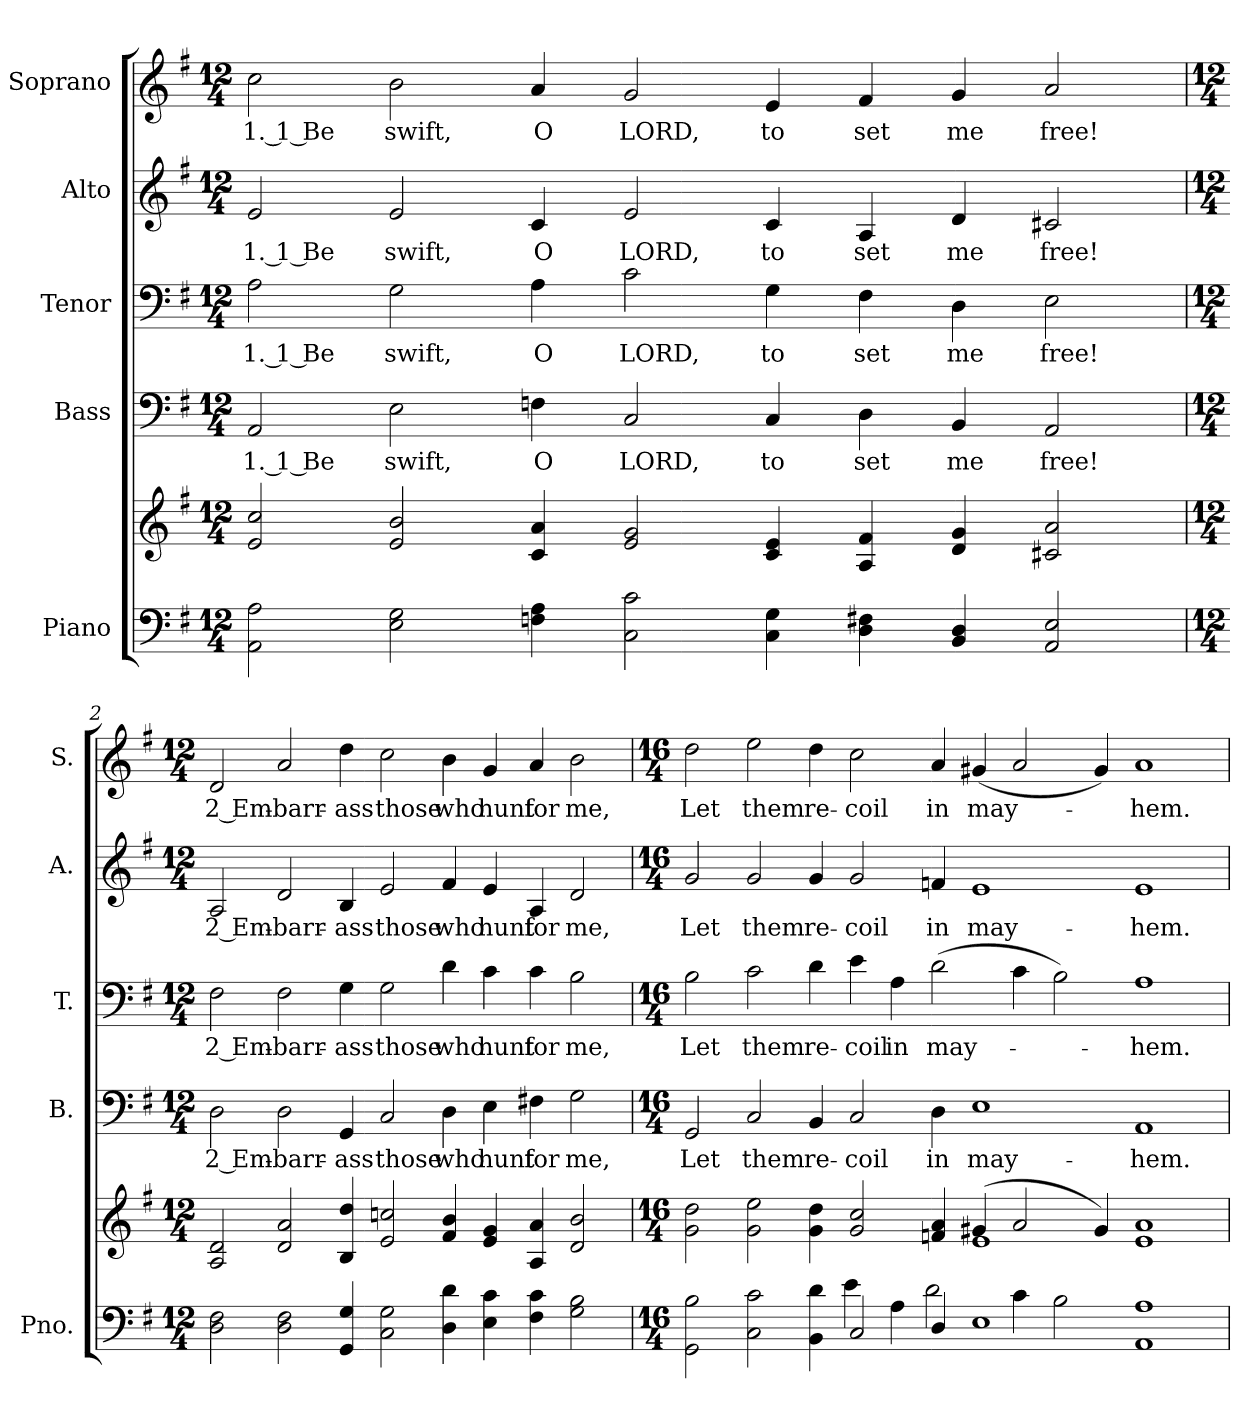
**kern	**kern	**kern	**text	**kern	**text	**kern	**text	**kern	**text
*part5	*part5	*part4	*part4	*part3	*part3	*part2	*part2	*part1	*part1
*staff6	*staff5	*staff4	*staff4	*staff3	*staff3	*staff2	*staff2	*staff1	*staff1
*I"Piano	*	*I"Bass	*	*I"Tenor	*	*I"Alto	*	*I"Soprano	*
*I'Pno.	*	*I'B.	*	*I'T.	*	*I'A.	*	*I'S.	*
!!LO:PB:g=z
*clefF4	*clefG2	*clefF4	*	*clefF4	*	*clefG2	*	*clefG2	*
*k[f#]	*k[f#]	*k[f#]	*	*k[f#]	*	*k[f#]	*	*k[f#]	*
*G:	*G:	*G:	*	*G:	*	*G:	*	*G:	*
*M12/4	*M12/4	*M12/4	*	*M12/4	*	*M12/4	*	*M12/4	*
*MM180	*MM180	*MM180	*	*MM180	*	*MM180	*	*MM180	*
=1	=1	=1	=1	=1	=1	=1	=1	=1	=1
!	!	!	!LO:LY:b:color=#000000	!	!	!	!	!	!
!	!	!	!	!	!LO:LY:b:color=#000000	!	!	!	!
!	!	!	!	!	!	!	!LO:LY:b:color=#000000	!	!
!	!	!	!	!	!	!	!	!	!LO:LY:b:color=#000000
2AAi\ 2Ai	2ei/ 2cci	2AAi/	1. 1 Be	2Ai\	1. 1 Be	2ei/	1. 1 Be	2cci\	1. 1 Be
!	!	!	!LO:LY:b:color=#000000	!	!	!	!	!	!
!	!	!	!	!	!LO:LY:b:color=#000000	!	!	!	!
!	!	!	!	!	!	!	!LO:LY:b:color=#000000	!	!
!	!	!	!	!	!	!	!	!	!LO:LY:b:color=#000000
2Ei\ 2Gi	2ei/ 2bi	2Ei\	swift,	2Gi\	swift,	2ei/	swift,	2bi\	swift,
!	!	!	!LO:LY:b:color=#000000	!	!	!	!	!	!
!	!	!	!	!	!LO:LY:b:color=#000000	!	!	!	!
!	!	!	!	!	!	!	!LO:LY:b:color=#000000	!	!
!	!	!	!	!	!	!	!	!	!LO:LY:b:color=#000000
4Fni\ 4Ai	4ci/ 4ai	4Fni\	O	4Ai\	O	4ci/	O	4ai/	O
!	!	!	!LO:LY:b:color=#000000	!	!	!	!	!	!
!	!	!	!	!	!LO:LY:b:color=#000000	!	!	!	!
!	!	!	!	!	!	!	!LO:LY:b:color=#000000	!	!
!	!	!	!	!	!	!	!	!	!LO:LY:b:color=#000000
2Ci\ 2ci	2ei/ 2gi	2Ci/	LORD,	2ci\	LORD,	2ei/	LORD,	2gi/	LORD,
!	!	!	!LO:LY:b:color=#000000	!	!	!	!	!	!
!	!	!	!	!	!LO:LY:b:color=#000000	!	!	!	!
!	!	!	!	!	!	!	!LO:LY:b:color=#000000	!	!
!	!	!	!	!	!	!	!	!	!LO:LY:b:color=#000000
4Ci\ 4Gi	4ci/ 4ei	4Ci/	to	4Gi\	to	4ci/	to	4ei/	to
!	!	!	!LO:LY:b:color=#000000	!	!	!	!	!	!
!	!	!	!	!	!LO:LY:b:color=#000000	!	!	!	!
!	!	!	!	!	!	!	!LO:LY:b:color=#000000	!	!
!	!	!	!	!	!	!	!	!	!LO:LY:b:color=#000000
4Di\ 4F#Xi	4Ai/ 4f#i	4Di\	set	4F#i\	set	4Ai/	set	4f#i/	set
!	!	!	!LO:LY:b:color=#000000	!	!	!	!	!	!
!	!	!	!	!	!LO:LY:b:color=#000000	!	!	!	!
!	!	!	!	!	!	!	!LO:LY:b:color=#000000	!	!
!	!	!	!	!	!	!	!	!	!LO:LY:b:color=#000000
4BBi/ 4Di	4di/ 4gi	4BBi/	me	4Di\	me	4di/	me	4gi/	me
!	!	!	!LO:LY:b:color=#000000	!	!	!	!	!	!
!	!	!	!	!	!LO:LY:b:color=#000000	!	!	!	!
!	!	!	!	!	!	!	!LO:LY:b:color=#000000	!	!
!	!	!	!	!	!	!	!	!	!LO:LY:b:color=#000000
2AAi/ 2Ei	2c#Xi/ 2ai	2AAi/	free!	2Ei\	free!	2c#Xi/	free!	2ai/	free!
=2	=2	=2	=2	=2	=2	=2	=2	=2	=2
*M12/4	*M12/4	*M12/4	*	*M12/4	*	*M12/4	*	*M12/4	*
!	!	!	!LO:LY:b:color=#000000	!	!	!	!	!	!
!	!	!	!	!	!LO:LY:b:color=#000000	!	!	!	!
!	!	!	!	!	!	!	!LO:LY:b:color=#000000	!	!
!	!	!	!	!	!	!	!	!	!LO:LY:b:color=#000000
2Di\ 2F#i	2Ai/ 2di	2Di\	2 Em-	2F#i\	2 Em-	2Ai/	2 Em-	2di/	2 Em-
!	!	!	!LO:LY:b:color=#000000	!	!	!	!	!	!
!	!	!	!	!	!LO:LY:b:color=#000000	!	!	!	!
!	!	!	!	!	!	!	!LO:LY:b:color=#000000	!	!
!	!	!	!	!	!	!	!	!	!LO:LY:b:color=#000000
2Di\ 2F#i	2di/ 2ai	2Di\	-barr-	2F#i\	-barr-	2di/	-barr-	2ai/	-barr-
!	!	!	!LO:LY:b:color=#000000	!	!	!	!	!	!
!	!	!	!	!	!LO:LY:b:color=#000000	!	!	!	!
!	!	!	!	!	!	!	!LO:LY:b:color=#000000	!	!
!	!	!	!	!	!	!	!	!	!LO:LY:b:color=#000000
4GGi/ 4Gi	4Bi/ 4ddi	4GGi/	-ass	4Gi\	-ass	4Bi/	-ass	4ddi\	-ass
!	!	!	!LO:LY:b:color=#000000	!	!	!	!	!	!
!	!	!	!	!	!LO:LY:b:color=#000000	!	!	!	!
!	!	!	!	!	!	!	!LO:LY:b:color=#000000	!	!
!	!	!	!	!	!	!	!	!	!LO:LY:b:color=#000000
2Ci\ 2Gi	2ei/ 2ccni	2Ci/	those	2Gi\	those	2ei/	those	2cci\	those
!	!	!	!LO:LY:b:color=#000000	!	!	!	!	!	!
!	!	!	!	!	!LO:LY:b:color=#000000	!	!	!	!
!	!	!	!	!	!	!	!LO:LY:b:color=#000000	!	!
!	!	!	!	!	!	!	!	!	!LO:LY:b:color=#000000
4Di\ 4di	4f#i/ 4bi	4Di\	who	4di\	who	4f#i/	who	4bi\	who
!	!	!	!LO:LY:b:color=#000000	!	!	!	!	!	!
!	!	!	!	!	!LO:LY:b:color=#000000	!	!	!	!
!	!	!	!	!	!	!	!LO:LY:b:color=#000000	!	!
!	!	!	!	!	!	!	!	!	!LO:LY:b:color=#000000
4Ei\ 4ci	4ei/ 4gi	4Ei\	hunt	4ci\	hunt	4ei/	hunt	4gi/	hunt
!	!	!	!LO:LY:b:color=#000000	!	!	!	!	!	!
!	!	!	!	!	!LO:LY:b:color=#000000	!	!	!	!
!	!	!	!	!	!	!	!LO:LY:b:color=#000000	!	!
!	!	!	!	!	!	!	!	!	!LO:LY:b:color=#000000
4F#i\ 4ci	4Ai/ 4ai	4F#Xi\	for	4ci\	for	4Ai/	for	4ai/	for
!	!	!	!LO:LY:b:color=#000000	!	!	!	!	!	!
!	!	!	!	!	!LO:LY:b:color=#000000	!	!	!	!
!	!	!	!	!	!	!	!LO:LY:b:color=#000000	!	!
!	!	!	!	!	!	!	!	!	!LO:LY:b:color=#000000
2Gi\ 2Bi	2di/ 2bi	2Gi\	me,	2Bi\	me,	2di/	me,	2bi\	me,
!!LO:LB:g=z
=3	=3	=3	=3	=3	=3	=3	=3	=3	=3
*M16/4	*M16/4	*M16/4	*	*M16/4	*	*M16/4	*	*M16/4	*
*^	*^	*	*	*	*	*	*	*	*
!	!	!	!	!	!LO:LY:b:color=#000000	!	!	!	!	!	!
!	!	!	!	!	!	!	!LO:LY:b:color=#000000	!	!	!	!
!	!	!	!	!	!	!	!	!	!LO:LY:b:color=#000000	!	!
!	!	!	!	!	!	!	!	!	!	!	!LO:LY:b:color=#000000
2GGi\ 2Bi	1ryy	2gi\ 2ddi	1ryy	2GGi/	Let	2Bi\	Let	2gi/	Let	2ddi\	Let
!	!	!	!	!	!LO:LY:b:color=#000000	!	!	!	!	!	!
!	!	!	!	!	!	!	!LO:LY:b:color=#000000	!	!	!	!
!	!	!	!	!	!	!	!	!	!LO:LY:b:color=#000000	!	!
!	!	!	!	!	!	!	!	!	!	!	!LO:LY:b:color=#000000
2Ci\ 2ci	.	2gi\ 2eei	.	2Ci/	them	2ci\	them	2gi/	them	2eei\	them
!	!	!	!	!	!LO:LY:b:color=#000000	!	!	!	!	!	!
!	!	!	!	!	!	!	!LO:LY:b:color=#000000	!	!	!	!
!	!	!	!	!	!	!	!	!	!LO:LY:b:color=#000000	!	!
!	!	!	!	!	!	!	!	!	!	!	!LO:LY:b:color=#000000
4BBi\ 4di	4ryy	4gi\ 4ddi	1ryy	4BBi/	re-	4di\	re-	4gi/	re-	4ddi\	re-
!	!	!	!	!	!LO:LY:b:color=#000000	!	!	!	!	!	!
!	!	!	!	!	!	!	!LO:LY:b:color=#000000	!	!	!	!
!	!	!	!	!	!	!	!	!	!LO:LY:b:color=#000000	!	!
!	!	!	!	!	!	!	!	!	!	!	!LO:LY:b:color=#000000
2Ci/	4ei\	2gi/ 2cci	.	2Ci/	-coil	4ei\	-coil	2gi/	-coil	2cci\	-coil
!	!	!	!	!	!	!	!LO:LY:b:color=#000000	!	!	!	!
.	4Ai\	.	.	.	.	4Ai\	in	.	.	.	.
!	!	!	!	!	!LO:LY:b:color=#000000	!	!	!	!	!	!
!	!	!	!	!	!	!	!LO:LY:b:color=#000000	!	!	!	!
!	!	!	!	!	!	!	!	!	!LO:LY:b:color=#000000	!	!
!	!	!	!	!	!	!	!	!	!	!	!LO:LY:b:color=#000000
4Di/	2di\	4fni/ 4ai	.	4Di\	in	(2di\	may-	4fni/	in	4ai/	in
!	!	!	!	!	!LO:LY:b:color=#000000	!	!	!	!	!	!
!	!	!	!	!	!	!	!	!	!LO:LY:b:color=#000000	!	!
!	!	!	!	!	!	!	!	!	!	!	!LO:LY:b:color=#000000
1Ei	.	(4g#Xi/	1ei	1Ei	may-	.	.	1ei	may-	(4g#Xi/	may-
.	4ci\	2ai/	.	.	.	4ci\	.	.	.	2ai/	.
.	2Bi\	.	.	.	.	2Bi\)	.	.	.	.	.
.	.	4g#i/)	.	.	.	.	.	.	.	4g#i/)	.
!	!	!	!	!	!LO:LY:b:color=#000000	!	!	!	!	!	!
!	!	!	!	!	!	!	!LO:LY:b:color=#000000	!	!	!	!
!	!	!	!	!	!	!	!	!	!LO:LY:b:color=#000000	!	!
!	!	!	!	!	!	!	!	!	!	!	!LO:LY:b:color=#000000
1AAi 1Ai	1ryy	1ei 1ai	1ryy	1AAi	-hem.	1Ai	-hem.	1ei	-hem.	1ai	-hem.
*v	*v	*	*	*	*	*	*	*	*	*	*
*	*v	*v	*	*	*	*	*	*	*	*
=	=	=	=	=	=	=	=	=	=
*-	*-	*-	*-	*-	*-	*-	*-	*-	*-
